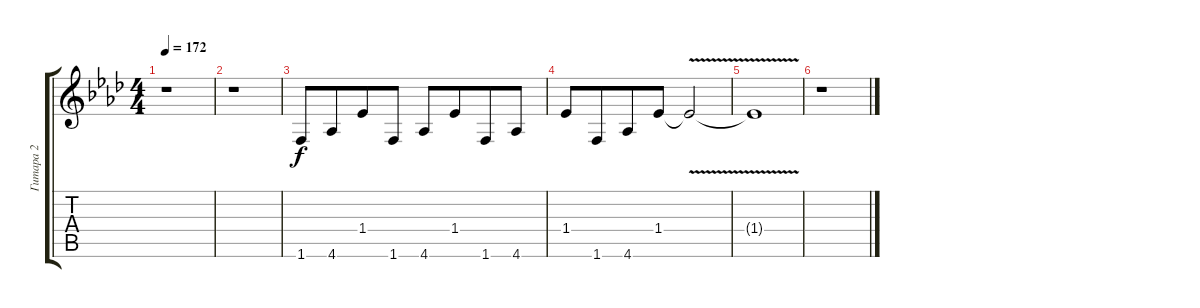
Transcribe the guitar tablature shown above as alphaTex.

\track ("Гитара 2" "Гитара 2") {instrument electricguitarclean}
\staff {score tabs}
\tuning (E4 B3 G3 D3 A2 E2) {hide}
\ts (4 4)
\tempo 172
\clef g2
\ks ab
r.1{dy f} |
r.1 |
1.6.8 4.6.8{beam merge} 1.4.8 1.6.8 4.6.8 1.4.8{beam merge} 1.6.8 4.6.8 |
1.4.8 1.6.8{beam merge} 4.6.8 1.4.8 1.4{v t}.2 |
1.4{t}.1 |
r.1
